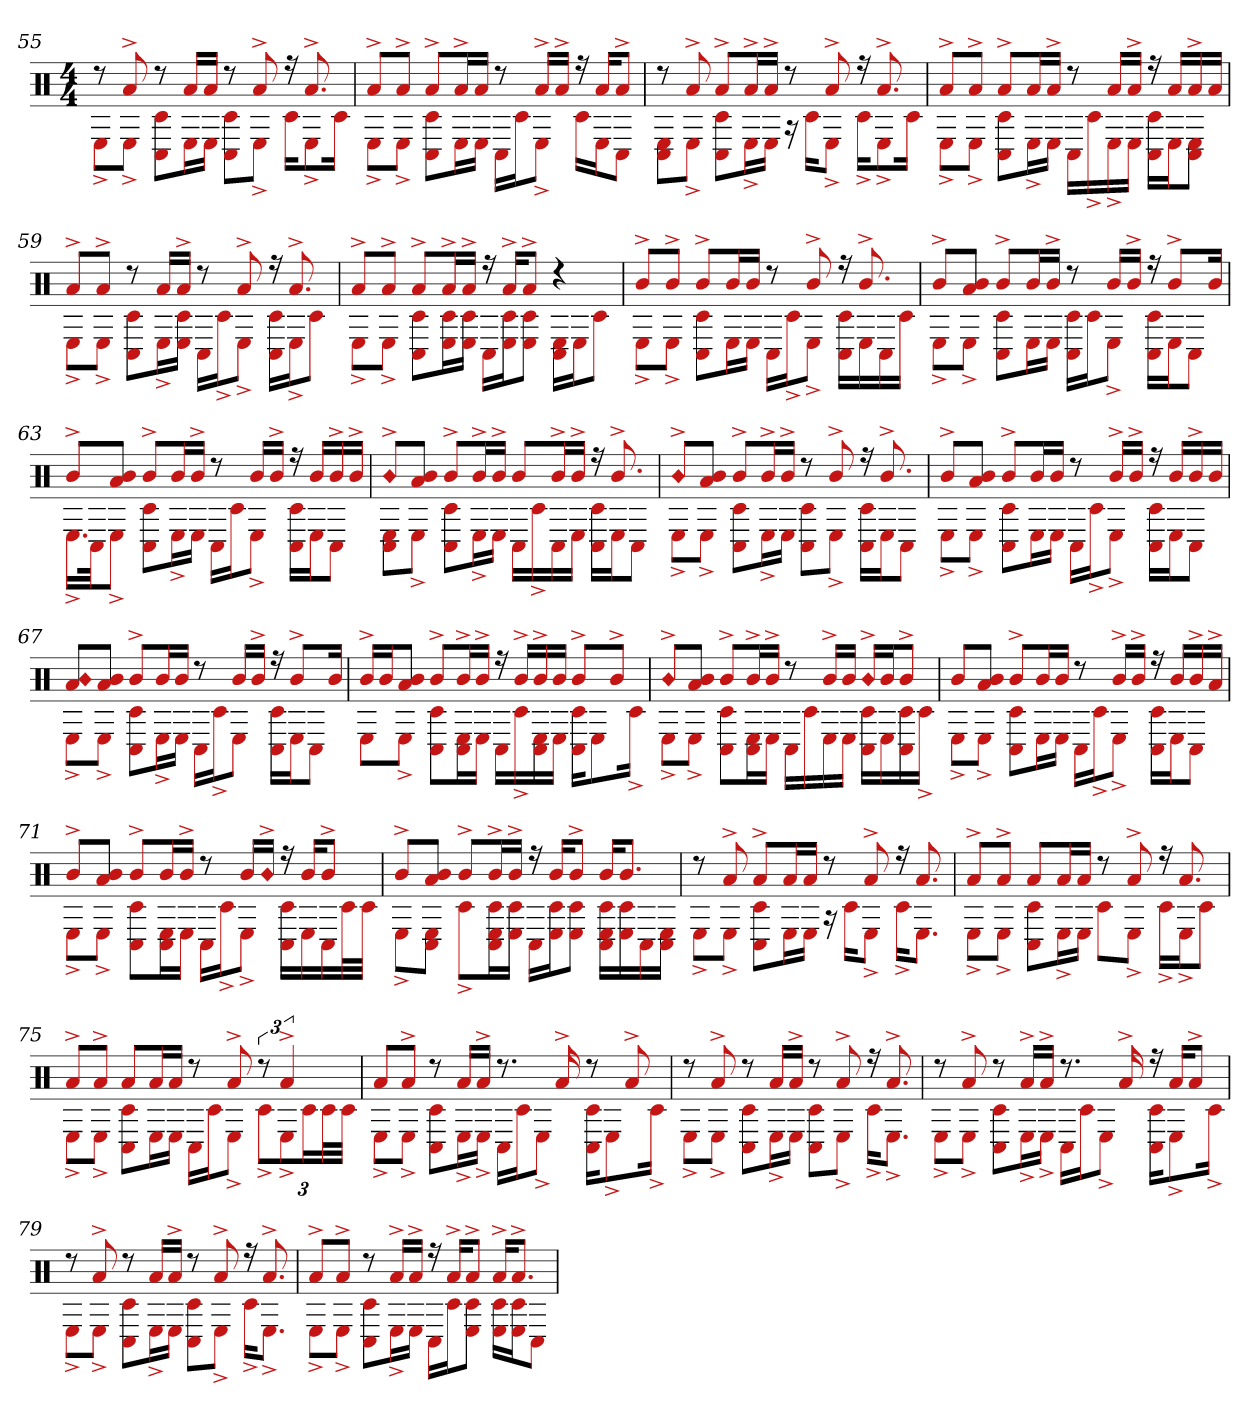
**kern
*part1
*staff1
*clefX
*k[]
*M4/4
=55
*^
8r	8E^L
8a^	8E^J
8r	8c# 8C#L
16aLL	16EL
16aJJ	16EJJ
8r	8C# 8c#L
8a^	8E^J
16r	16c#KL
8.a^	8E^
.	16c#Jk
=56	=56
8a^L	8E^L
8a^J	8E^J
8a^L	8C# 8c#L
16a^L	16EL
16aJJ	16EJJ
8r	16C#LL
.	16c#J
16a^LL	8E^J
16a^JJ	.
16r	16c#LL
16aKL	16EJ
8a^J	8C#J
=57	=57
8r	8C# 8EL
8a^	8E^J
8a^L	8C# 8c#L
16a^L	16E^L
16a^JJ	16EJJ
8r	16r
.	16c#KL
8a^	8E^J
16r	16c#^KL
8.a^	8E^
.	16c#Jk
=58	=58
8a^L	8E^L
8a^J	8E^J
8a^L	8C# 8c#L
16aL	16E^L
16a^JJ	16EJJ
8r	16C#LL
.	16c#^
16aLL	16E^
16a^JJ	16EJJ
16r	16C# 16c#LL
16aLL	16EJ
16a^	8C# 8EJ
16aJJ	.
=59	=59
8a^L	8E^L
8a^J	8E^J
8r	8C# 8c#L
16aLL	16E^L
16a^JJ	16E 16c#JJ
8r	16C#LL
.	16c#^J
8a^	8E^J
16r	16C# 16c#LL
8.a^	16E^J
.	8c#J
=60	=60
8a^L	8E^L
8a^J	8E^J
8a^L	8C# 8c#L
16a^L	16E 16c#L
16a^JJ	16E 16c#JJ
16r	16C#LL
16a^KL	16c# 16EJ
8a^J	8c# 8EJ
4r	16E 16C#LL
.	16EJ
.	8c#J
=61	=61
8b^L	8E^L
8b^J	8E^J
8b^L	8C# 8c#L
16bL	16EL
16bJJ	16EJJ
8r	16C#LL
.	16c#^J
8b^	8E^J
16r	16C# 16c#LL
8.b^	16E
.	16C#
.	16c#JJ
=62	=62
8b^L	8E^L
8a 8bJ	8E^J
8b^L	8C# 8c#L
16bL	16EL
16b^JJ	16EJJ
8r	16c# 16C#LL
.	16c#J
16bLL	8E^J
16b^JJ	.
16r	16C# 16c#LL
8b^L	16EJ
.	8C#J
16bJk	.
=63	=63
8b^L	16.E^LL
.	32C#Jk
8a 8bJ	8E^J
8b^L	8c# 8C#L
16bL	16E^L
16b^JJ	16EJJ
8r	16C#LL
.	16c#J
16bLL	8E^J
16b^JJ	.
16r	16C# 16c#LL
16bLL	16EJ
16b^	8C#J
16b^JJ	.
=64	=64
!LO:N:head=diamond	!
8b^L	8C# 8EL
8a 8bJ	8E^J
8b^L	8C# 8c#L
16b^L	16E^L
16b^JJ	16EJJ
8bL	16C#LL
.	16c#^
16b^L	16C#
16b^JJ	16EJJ
16r	16C# 16c#LL
8.b^	16EJ
.	8C#J
=65	=65
!LO:N:head=diamond	!
8b^L	8E^L
8a 8bJ	8E^J
8b^L	8c# 8C#L
16b^L	16E^L
16b^JJ	16EJJ
8r	8C# 8c#L
8b^	8E^J
16r	16C# 16c#LL
8.b^	16EJ
.	8C#J
=66	=66
8b^L	8E^L
8a 8bJ	8E^J
8b^L	8C# 8c#L
16bL	16EL
16bJJ	16EJJ
8r	16C#LL
.	16c#^J
16b^LL	8E^J
16b^JJ	.
16r	16C# 16c#LL
16bLL	16EJ
16b^	8C#J
16bJJ	.
=67	=67
!LO:N:n=1:head=diamond	!
8b 8aL	8E^L
8a 8bJ	8E^J
8b^L	8C# 8c#L
16bL	16E^L
16bJJ	16EJJ
8r	16C#LL
.	16c#^J
16bLL	8EJ
16b^JJ	.
16r	16C# 16c#LL
8b^L	16EJ
.	8C#J
16bJk	.
=68	=68
16b^LL	8EL
16bJ	.
8a 8bJ	8E^J
8b^L	8c# 8C#L
16b^L	16C# 16EL
16b^JJ	16EJJ
16r	16C#LL
16b^LL	16c#^
16b^	16C# 16E
16bJJ	16EJJ
8b^L	16C# 16c#KL
.	8E
8b^J	.
.	16c#^Jk
=69	=69
!LO:N:head=diamond	!
8b^L	8E^L
8a 8bJ	8E^J
8b^L	8C# 8c#L
16b^L	16C# 16EL
16b^JJ	16EJJ
8r	16C#LL
.	16c#
16b^LL	16E
16bJJ	16EJJ
!LO:N:head=diamond	!
16b^LL	16C# 16c#LL
16bJ	16E
8b^J	16c# 16C#
.	16c#^JJ
=70	=70
8bL	8E^L
8a 8bJ	8E^J
8b^L	8C# 8c#L
16bL	16EL
16bJJ	16EJJ
8r	16C#LL
.	16c#^J
16b^LL	8E^J
16b^JJ	.
16r	16C# 16c#LL
16bLL	16EJ
16b^	8C#J
16a^JJ	.
=71	=71
8b^L	8E^L
8a 8bJ	8E^J
8b^L	8C# 8c#L
16bL	16C# 16EL
16b^JJ	16EJJ
8r	16C#LL
.	16c#^J
16bLL	8E^J
!LO:N:head=diamond	!
16b^JJ	.
16r	16C# 16c#LL
16bKL	16E
8b^J	16C#
.	32c#L
.	32c#JJJ
=72	=72
8b^L	8E^L
8a 8bJ	8C# 8EJ
8b^L	8c#^L
16b^L	16E 16c# 16C#L
16b^JJ	16E 16c#JJ
16r	16C#LL
16bKL	16c# 16EJ
8b^J	8E 8c#J
16bKL	16E 16C# 16c#LL
8.bJ	16E 16c#
.	16C#
.	16C# 16EJJ
=73	=73
8r	8E^L
8a^	8E^J
8a^L	8C# 8c#L
16aL	16EL
16aJJ	16EJJ
8r	16r
.	16c#KL
8a^	8E^J
16r	16c#^KL
8.a	8.EJ
=74	=74
8a^L	8E^L
8a^J	8E^J
8aL	8C# 8c#L
16aL	16E^L
16aJJ	16EJJ
8r	8c#L
8a^	8E^J
16r	16c#^LL
8.a	16E^J
.	8c#J
=75	=75
8a^L	8E^L
8a^J	8E^J
8aL	8C# 8c#L
16aL	16EL
16aJJ	16EJJ
8r	16C#LL
.	16c#J
8a^	8E^J
12r	12c#^L
6a^	12E^
.	24c#L
.	48c#L
.	48c#JJJ
=76	=76
8aL	8E^L
8a^J	8E^J
8r	8c# 8C#L
16aLL	16E^L
16a^JJ	16E^JJ
8.r	16C#LL
.	16c#J
.	8E^J
16a^	.
8r	16C# 16c#KL
.	8E^
8a^	.
.	16c#^Jk
=77	=77
8r	8E^L
8a^	8E^J
8r	8c# 8C#L
16aLL	16E^L
16a^JJ	16EJJ
8r	8C# 8c#L
8a^	8E^J
16r	16c#^KL
8.a^	8.E^J
=78	=78
8r	8E^L
8a^	8E^J
8r	8c# 8C#L
16a^LL	16E^L
16a^JJ	16E^JJ
8.r	16C#LL
.	16c#J
.	8E^J
16a^	.
16r	16C# 16c#KL
16aKL	8E^
8a^J	.
.	16c#^Jk
=79	=79
8r	8E^L
8a^	8E^J
8r	8c# 8C#L
16aLL	16E^L
16a^JJ	16EJJ
8r	8C# 8c#L
8a^	8E^J
16r	16c#^KL
8.a^	8.E^J
=80	=80
8a^L	8E^L
8a^J	8E^J
8r	8C# 8c#L
16a^LL	16E^L
16a^JJ	16EJJ
16r	16C#LL
16a^KL	16c#J
8a^J	8c# 8EJ
16a^KL	16c# 16ELL
8.a^J	16c# 16EJ
.	8C#J
*v	*v
=
*-
